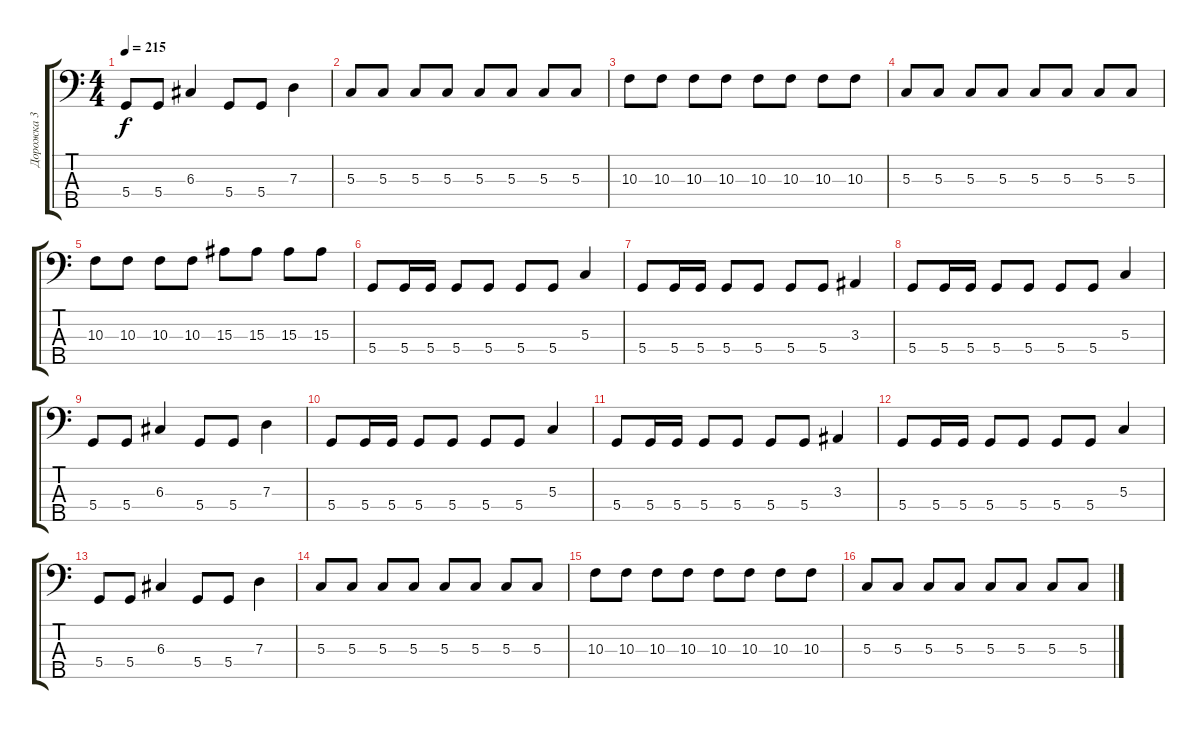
\track ("Дорожка 3" "Дорожка 3") {instrument electricbassfinger}
\staff {score tabs}
\tuning (F2 C2 G1 D1 A0) {hide}
\ts (4 4)
\tempo 215
\clef f4
\ks c
5.4.8{dy f} 5.4.8 6.3.4 5.4.8 5.4.8 7.3.4 |
5.3.8 5.3.8 5.3.8 5.3.8 5.3.8 5.3.8 5.3.8 5.3.8 |
10.3.8 10.3.8 10.3.8 10.3.8 10.3.8 10.3.8 10.3.8 10.3.8 |
5.3.8 5.3.8 5.3.8 5.3.8 5.3.8 5.3.8 5.3.8 5.3.8 |
10.3.8 10.3.8 10.3.8 10.3.8 15.3.8 15.3.8 15.3.8 15.3.8 |
5.4.8 5.4.16 5.4.16 5.4.8 5.4.8 5.4.8 5.4.8 5.3.4 |
5.4.8 5.4.16 5.4.16 5.4.8 5.4.8 5.4.8 5.4.8 3.3.4 |
5.4.8 5.4.16 5.4.16 5.4.8 5.4.8 5.4.8 5.4.8 5.3.4 |
5.4.8 5.4.8 6.3.4 5.4.8 5.4.8 7.3.4 |
5.4.8 5.4.16 5.4.16 5.4.8 5.4.8 5.4.8 5.4.8 5.3.4 |
5.4.8 5.4.16 5.4.16 5.4.8 5.4.8 5.4.8 5.4.8 3.3.4 |
5.4.8 5.4.16 5.4.16 5.4.8 5.4.8 5.4.8 5.4.8 5.3.4 |
5.4.8 5.4.8 6.3.4 5.4.8 5.4.8 7.3.4 |
5.3.8 5.3.8 5.3.8 5.3.8 5.3.8 5.3.8 5.3.8 5.3.8 |
10.3.8 10.3.8 10.3.8 10.3.8 10.3.8 10.3.8 10.3.8 10.3.8 |
5.3.8 5.3.8 5.3.8 5.3.8 5.3.8 5.3.8 5.3.8 5.3.8
